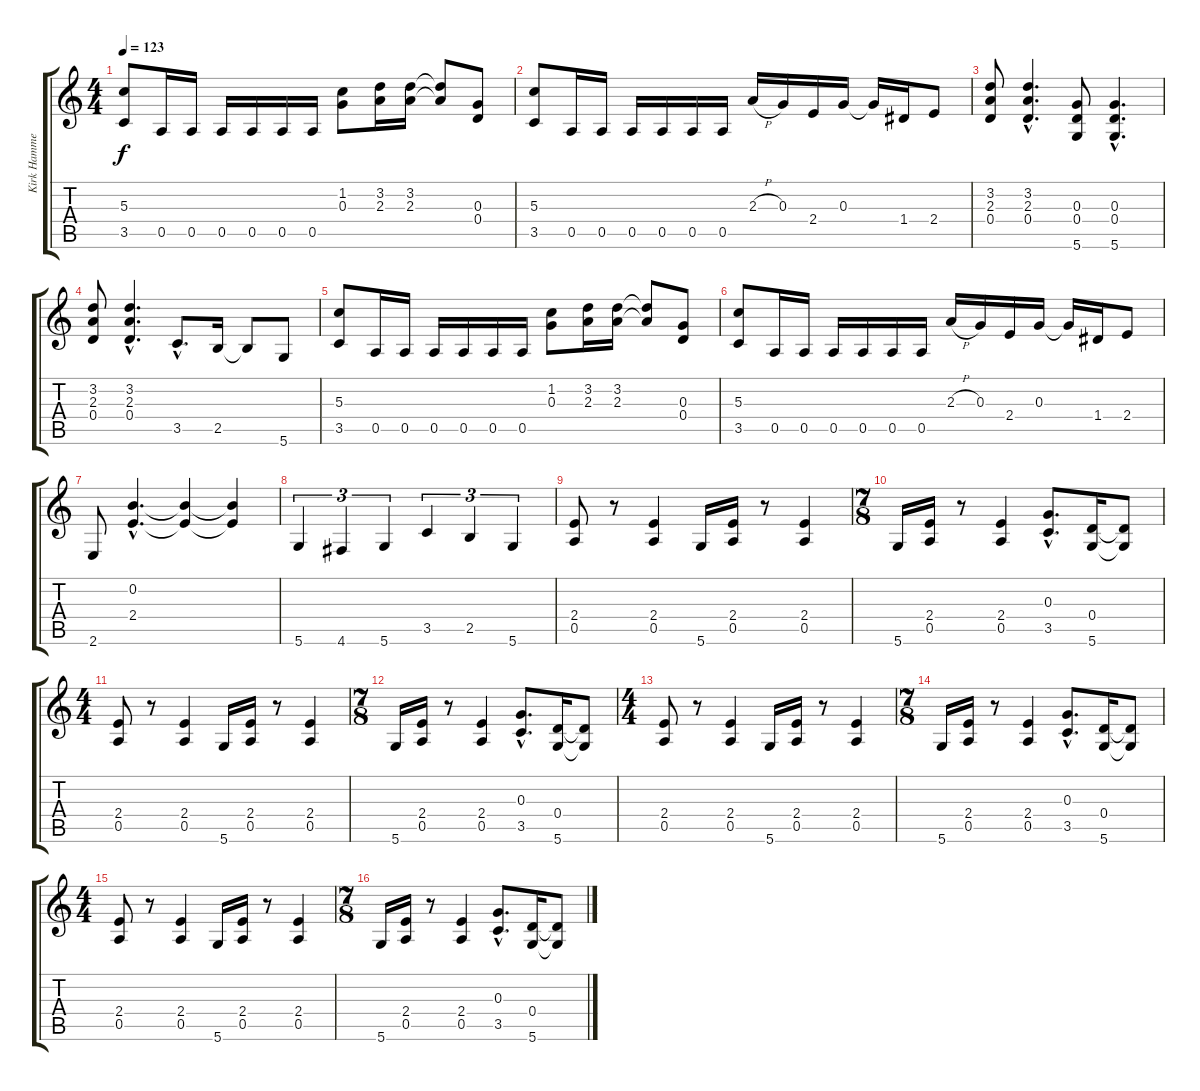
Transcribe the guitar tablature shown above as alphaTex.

\track ("Kirk Hammet" "Kirk Hamme") {instrument distortionguitar}
\staff {score tabs}
\tuning (E4 B3 G3 D3 A2 D2) {hide}
\ts (4 4)
\tempo 123
\clef g2
\ks c
(5.3 3.5).8{dy f} 0.5.16 0.5.16 0.5.16 0.5.16 0.5.16 0.5.16 (1.2 0.3).8 (3.2 2.3).16 (3.2 2.3).16 (3.2{t} 2.3{t}).8 (0.3 0.4).8 |
(5.3 3.5).8 0.5.16 0.5.16 0.5.16 0.5.16 0.5.16 0.5.16 2.3{h}.16 0.3.16 2.4.16 0.3.16 0.3{t}.16 1.4.16 2.4.8 |
(3.2 2.3 0.4).8 (3.2{hac} 2.3{hac} 0.4{hac}).4{d} (0.3 0.4 5.6).8 (0.3{hac} 0.4{hac} 5.6{hac}).4{d} |
(3.2 2.3 0.4).8 (3.2{hac} 2.3{hac} 0.4{hac}).4{d} 3.5{hac}.8{d} 2.5.16 2.5{t}.8 5.6.8 |
(5.3 3.5).8 0.5.16 0.5.16 0.5.16 0.5.16 0.5.16 0.5.16 (1.2 0.3).8 (3.2 2.3).16 (3.2 2.3).16 (3.2{t} 2.3{t}).8 (0.3 0.4).8 |
(5.3 3.5).8 0.5.16 0.5.16 0.5.16 0.5.16 0.5.16 0.5.16 2.3{h}.16 0.3.16 2.4.16 0.3.16 0.3{t}.16 1.4.16 2.4.8 |
2.6.8 (0.2{hac} 2.4{hac}).4{d} (0.2{t} 2.4{t}).4 (0.2{t} 2.4{t}).4 |
5.6.4{tu (3 2)} 4.6.4{tu (3 2)} 5.6.4{tu (3 2)} 3.5.4{tu (3 2)} 2.5.4{tu (3 2)} 5.6.4{tu (3 2)} |
(2.4 0.5).8 r.8 (2.4 0.5).4 5.6.16 (2.4 0.5).16 r.8 (2.4 0.5).4 |
\ts (7 8)
5.6.16 (2.4 0.5).16 r.8 (2.4 0.5).4 (0.3{hac} 3.5{hac}).8{d} (0.4 5.6).16 (0.4{t} 5.6{t}).8 |
\ts (4 4)
(2.4 0.5).8 r.8 (2.4 0.5).4 5.6.16 (2.4 0.5).16 r.8 (2.4 0.5).4 |
\ts (7 8)
5.6.16 (2.4 0.5).16 r.8 (2.4 0.5).4 (0.3{hac} 3.5{hac}).8{d} (0.4 5.6).16 (0.4{t} 5.6{t}).8 |
\ts (4 4)
(2.4 0.5).8 r.8 (2.4 0.5).4 5.6.16 (2.4 0.5).16 r.8 (2.4 0.5).4 |
\ts (7 8)
5.6.16 (2.4 0.5).16 r.8 (2.4 0.5).4 (0.3{hac} 3.5{hac}).8{d} (0.4 5.6).16 (0.4{t} 5.6{t}).8 |
\ts (4 4)
(2.4 0.5).8 r.8 (2.4 0.5).4 5.6.16 (2.4 0.5).16 r.8 (2.4 0.5).4 |
\ts (7 8)
5.6.16 (2.4 0.5).16 r.8 (2.4 0.5).4 (0.3{hac} 3.5{hac}).8{d} (0.4 5.6).16 (0.4{t} 5.6{t}).8
